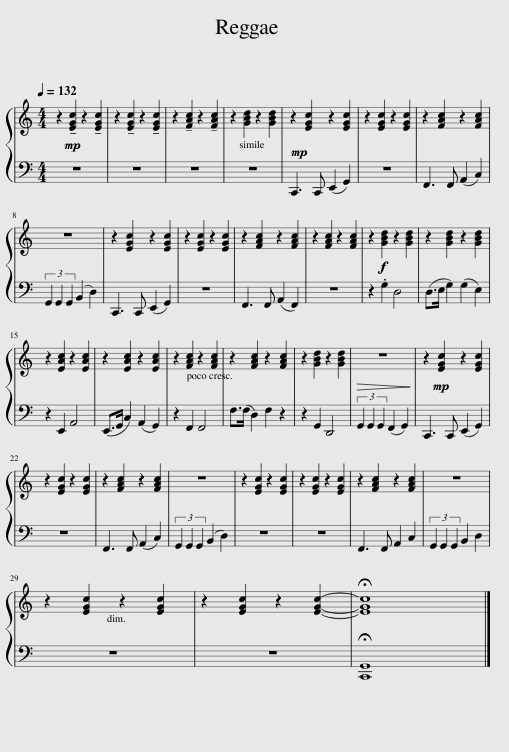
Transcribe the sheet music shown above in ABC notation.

X:1
%%score { 1 | 2 }
L:1/8
Q:1/4=132
M:4/4
I:linebreak $
K:C
V:1 treble
V:2 bass
V:1
 z2!mp! !tenuto![EGc]2 z2 !tenuto![EGc]2 | z2 !tenuto![EGc]2 z2 !tenuto![EGc]2 | z2 !tenuto![FAc]2 z2 !tenuto![FAc]2 | z2 [GBd]2 z2 [GBd]2 | z2 [EGc]2 z2 [EGc]2 | %5
 z2 [EGc]2 z2 [EGc]2 | z2 [FAc]2 z2 [FAc]2 |$ z8 | z2 [EGc]2 z2 [EGc]2 | z2 [EGc]2 z2 [EGc]2 | %10
 z2 [FAc]2 z2 [FAc]2 | z2 [FAc]2 z2 [FAc]2 | z2!f! [GBd]2 z2 [GBd]2 | z2 [GBd]2 z2 [GBd]2 |$ z2 [EAc]2 z2 [EAc]2 | %15
 z2 [EAc]2 z2 [EAc]2 | z2 [FAc]2 z2 [FAc]2 | z2 [FAc]2 z2 [FAc]2 | z2 [GBd]2 z2 [GBd]2 |!>(! z8!>)! | %20
 z2!mp! [EGc]2 z2 [EGc]2 |$ z2 [EGc]2 z2 [EGc]2 | z2 [FAc]2 z2 [FAc]2 | z8 | z2 [EGc]2 z2 [EGc]2 | %25
 z2 [EGc]2 z2 [EGc]2 | z2 [FAc]2 z2 [FAc]2 | z8 |$ z2 [EGc]2 z2 [EGc]2 | z2 [EGc]2 z2 [EGc]2- | %30
 !fermata![EGc]8 |] %31
V:2
 z8 | z8 | z8 | z8 |!mp! C,,3 C,, (E,,2 G,,2) | %5
 z8 | F,,3 F,, (A,,2 C,2) |$ (3G,,2 G,,2 G,,2 (B,,2 D,2) | C,,3 C,, (E,,2 G,,2) | z8 | %10
 F,,3 F,, (A,,2 F,,2) | z8 | z2 .G,2 D,4 | (D,>E, G,2) (G,2 E,2) |$ z2 E,,2 A,,4 | %15
 (E,,>G,, C,2) (A,,2 G,,2) | z2 F,,2 F,,4 | F,>(F, D,2) F,2 z2 | z2 G,,2 D,,4 | (3G,,2 G,,2 G,,2 (F,,2 G,,2) | %20
 C,,3 C,, (E,,2 G,,2) |$ z8 | F,,3 F,, (A,,2 C,2) | (3G,,2 G,,2 G,,2 (B,,2 D,2) | z8 | %25
 z8 | F,,3 F,, A,,2 C,2 | (3G,,2 G,,2 G,,2 B,,2 D,2 |$ z8 | z8 | %30
 !fermata![C,,G,,]8 |] %31
